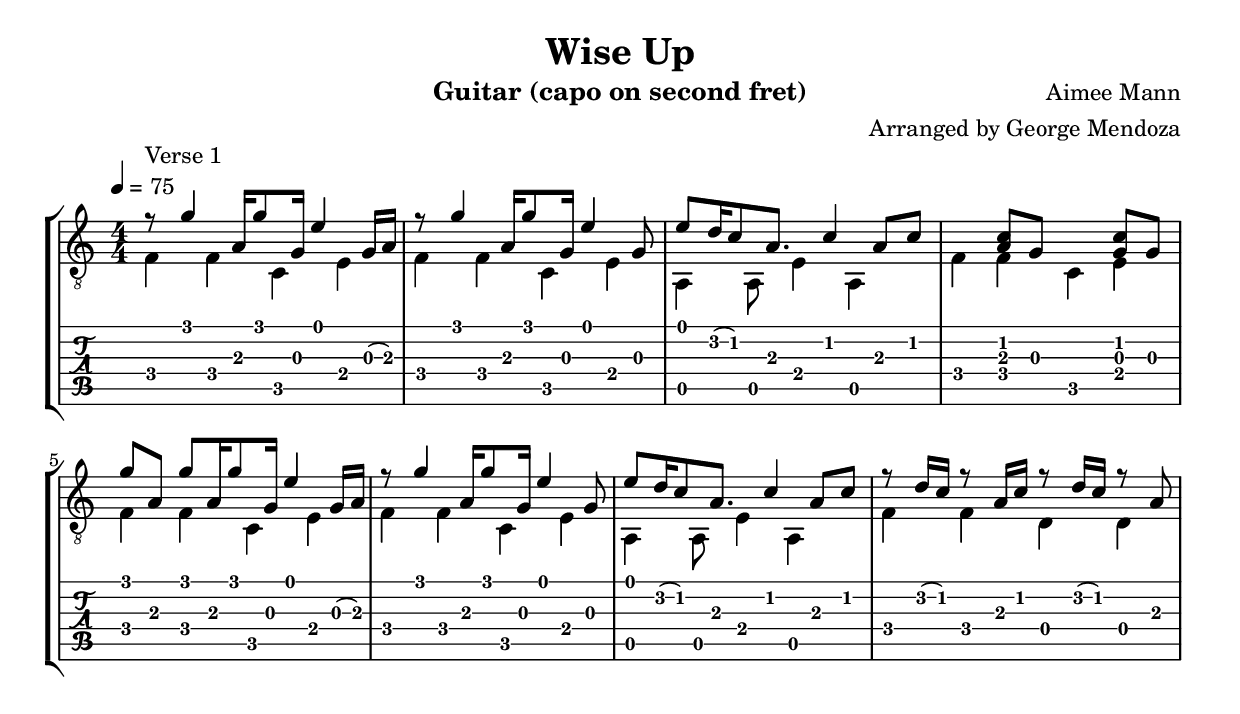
\version "2.12.3"
\include "english.ly"

\paper {
 indent = #0
}

\header {
  title = "Wise Up"
  composer = "Aimee Mann"
  arranger = "Arranged by George Mendoza"
  instrument = "Guitar (capo on second fret)"
}

%-----------------------------------------------------------------------
% Chord Sets

cChordSetAm = { r4-"Am" r r r }
cChordSetAmC = { r4-"Am" r r-"C" r }
cChordSetBbF = { r4-"Bb" r r-"F" r }
cChordSetCCGE = { r4-"C" r r-"G" r-"E" }
cChordSetD = { r4-"D" r r r }
cChordSetFC = { r4-"F" r r-"C" r }
cChordSetFD = { r4-"F" r r-"D" r }

%-----------------------------------------------------------------------
% Bars

vOneBarBeganIt = {  \skip 4 <a\3 c'\2 >8 <g\3>8 \skip 4 <g\3 c'\2 >8 <g\3>8 }
vTwoBarBeganIt = {  <f\4>4 <f\4>4 <c\5>4 <e\4>4 }
cBarBeganIt = {  \cChordSetFC }
sBarBeganIt = {  r1 }

vOneBarItsNot = {  r8 <g'\1>4 <a\3>16 <g'\1>8 <g\3>16 <e'\1>4 <g\3>16( <a\3>16) }
vTwoBarItsNot = {  <f\4>4 <f\4>4 <c\5>4 <e\4>4 }
cBarItsNot = {  \cChordSetFC }
sBarItsNot = {  r1 }

vOneBarItThough = {  r8 <d'\2>16( <c'\2>16) r8 <a\3>16 <c'\2>16 r8 <d'\2>16( <c'\2>16) r8 <a\3>8 }
vTwoBarItThough = {  <f\4>4 <f\4>4 <d\4>4 <d\4>4 }
cBarItThough = {  \cChordSetFD }
sBarItThough = {  r1 }

vOneBarWhatYouThought = {  r8 <g'\1>4 <a\3>16 <g'\1>8 <g\3>16 <e'\1>4 <g\3>8 }
vTwoBarWhatYouThought = {  <f\4>4 <f\4>4 <c\5>4 <e\4>4 }
cBarWhatYouThought = {  \cChordSetFC }
sBarWhatYouThought = {  r1 }

vOneBarWhenYouFirst = {  <e'\1>8 <d'\2>16( <c'\2>8) <a\3>8. <c'\2>4 <a\3>8 <c'\2>8 }
vTwoBarWhenYouFirst = {  <a,\5>4 <a,\5>8 <e\4>4 <a,\5>4 \skip 8 }
cBarWhenYouFirst = {  \cChordSetAm }
sBarWhenYouFirst = {  r1 }

vOneBarYouGot = {  <g'\1>8 <a\3>8 <g'\1>8 <a\3>16 <g'\1>8 <g\3>16 <e'\1>4 <g\3>16( <a\3>16) }
vTwoBarYouGot = {  <f\4>4 <f\4>4 <c\5>4 <e\4>4 }
cBarYouGot = {  \cChordSetFC }
sBarYouGot = {  r1 }


%-----------------------------------------------------------------------
% Lines

vOneLineVerseOneLineTwo = { \vOneBarYouGot \vOneBarWhatYouThought \vOneBarWhenYouFirst \vOneBarItThough \break }
vTwoLineVerseOneLineTwo = { \vTwoBarYouGot \vTwoBarWhatYouThought \vTwoBarWhenYouFirst \vTwoBarItThough \break }
cLineVerseOneLineTwo = { \cBarYouGot \cBarWhatYouThought \cBarWhenYouFirst \cBarItThough }
sLineVerseOneLineTwo = { \sBarYouGot \sBarWhatYouThought \sBarWhenYouFirst \sBarItThough }

vOneLineVerseOneLineOne = { \vOneBarItsNot \vOneBarWhatYouThought \vOneBarWhenYouFirst \vOneBarBeganIt \break }
vTwoLineVerseOneLineOne = { \vTwoBarItsNot \vTwoBarWhatYouThought \vTwoBarWhenYouFirst \vTwoBarBeganIt \break }
cLineVerseOneLineOne = { \cBarItsNot \cBarWhatYouThought \cBarWhenYouFirst \cBarBeganIt }
sLineVerseOneLineOne = { \sBarItsNot \sBarWhatYouThought \sBarWhenYouFirst \sBarBeganIt }


%-----------------------------------------------------------------------
% Stanzas

vOneStanzaVerseOne = { \vOneLineVerseOneLineOne \vOneLineVerseOneLineTwo }
vTwoStanzaVerseOne = { \vTwoLineVerseOneLineOne \vTwoLineVerseOneLineTwo }
cStanzaVerseOne = { \cLineVerseOneLineOne \cLineVerseOneLineTwo }
sStanzaVerseOne = { r1^"Verse 1" r r r r r r r }


%-----------------------------------------------------------------------
% Scores

vOneScoreTabOneScoreOne = { \vOneStanzaVerseOne }
vTwoScoreTabOneScoreOne = { \vTwoStanzaVerseOne }
cScoreTabOneScoreOne = { \cStanzaVerseOne }
sScoreTabOneScoreOne = { \sStanzaVerseOne }


%-----------------------------------------------------------------------
% Voices

vOne = {
  \transposition d''
  \vOneScoreTabOneScoreOne
}

vTwo = {
  \transposition d'
  \vTwoScoreTabOneScoreOne
}


%-----------------------------------------------------------------------
% Stanza Headings

stanzaHeadings = { \sScoreTabOneScoreOne }

%-----------------------------------------------------------------------
% Chord Headings

chordHeadings = { \cScoreTabOneScoreOne }

%-----------------------------------------------------------------------

\score {
  \new StaffGroup <<
    \new Staff <<
      \tempo 4 = 75

      \clef "treble_8"

      \new Voice \with { \remove Rest_engraver } {
        \stanzaHeadings
      }

      \new Voice {
        \voiceOne
        \vOne
      }
      \new Voice {
        \voiceTwo
        \vTwo
      }
    >>

    \new TabStaff <<
      \new TabVoice {
        \slurUp
        \vOne
      }
      \new TabVoice {
        \slurUp
        \vTwo
      }
      \new TabVoice {
        \chordHeadings
      }
    >>
  >>

  \layout {
    \context { \Staff
      \override TimeSignature #'style = #'numbered
      \override StringNumber #'transparent = ##t
    }
    \context { \TabStaff
      \override TimeSignature #'style = #'numbered
    }
    \context { \Voice
      \remove Slur_engraver
    }
    \context { \TabVoice
      \remove Dots_engraver
      \remove Stem_engraver
      \remove Rest_engraver
    }
  }
}

% showLastLength = R1*4
\score {
  \new Staff \with {midiInstrument = #"acoustic guitar (nylon)"} <<
    \tempo 4 = 75

    \clef "treble_8"

    \new Voice {
      \unfoldRepeats {
        \vOne
      }
    }
    \new Voice {
      \unfoldRepeats {
        \vTwo
      }
    }
  >>

  \midi {}
}
